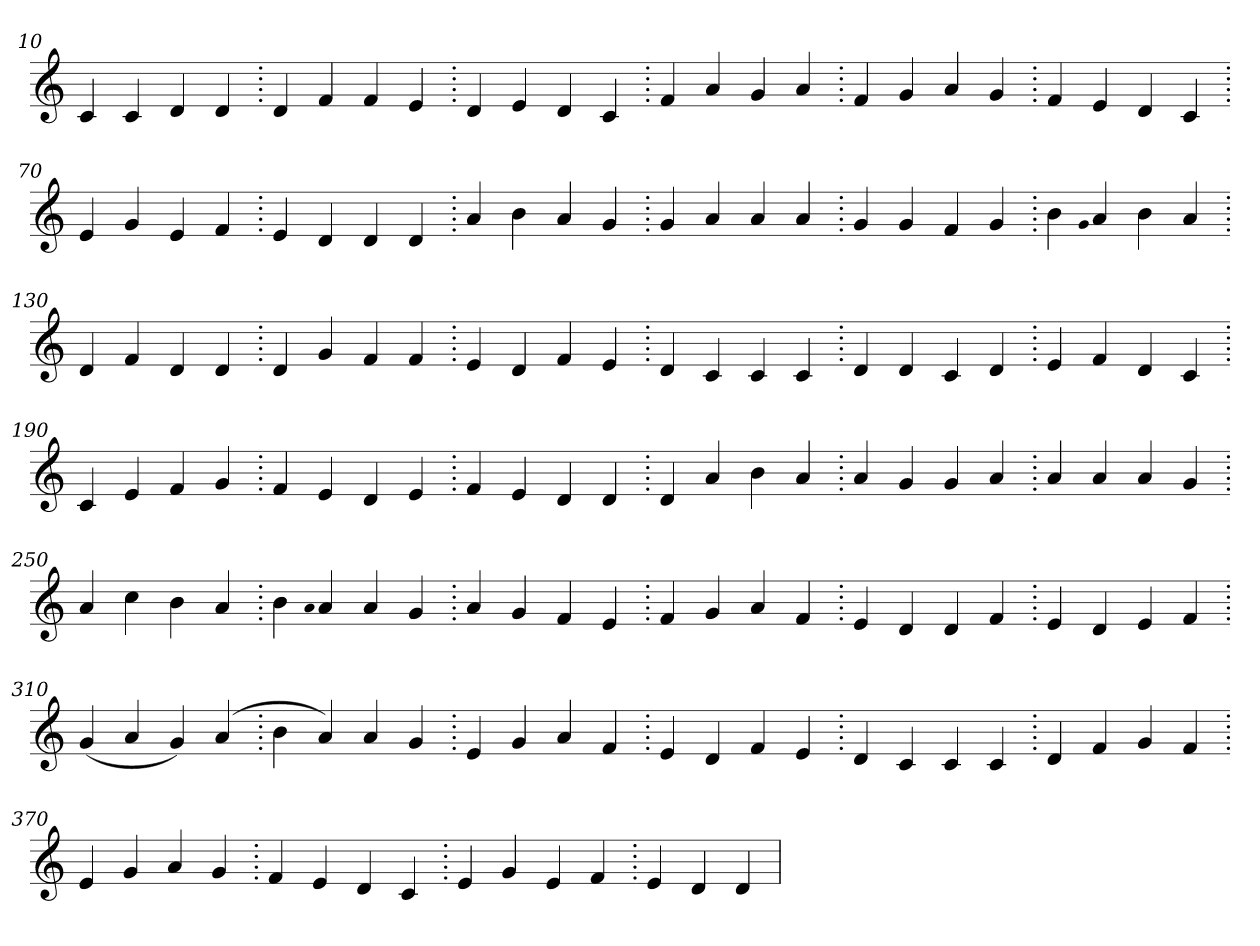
**kern
*part1
*staff1
*clefG2
=10.
4c
4c
4d
4d
=20.
4d
4f
4f
4e
=30.
4d
4e
4d
4c
=40.
4f
4a
4g
4a
=50.
4f
4g
4a
4g
=60.
4f
4e
4d
4c
=70.
4e
4g
4e
4f
=80.
4e
4d
4d
4d
=90.
4a
4b
4a
4g
=100.
4g
4a
4a
4a
=110.
4g
4g
4f
4g
=120.
4b
qqg
4a
4b
4a
=130.
4d
4f
4d
4d
=140.
4d
4g
4f
4f
=150.
4e
4d
4f
4e
=160.
4d
4c
4c
4c
=170.
4d
4d
4c
4d
=180.
4e
4f
4d
4c
=190.
4c
4e
4f
4g
=200.
4f
4e
4d
4e
=210.
4f
4e
4d
4d
=220.
4d
4a
4b
4a
=230.
4a
4g
4g
4a
=240.
4a
4a
4a
4g
=250.
4a
4cc
4b
4a
=260.
4b
qqa
4a
4a
4g
=270.
4a
4g
4f
4e
=280.
4f
4g
4a
4f
=290.
4e
4d
4d
4f
=300.
4e
4d
4e
4f
=310.
(>4g
4a
4g)
(>4a
=320.
4b
4a)
4a
4g
=330.
4e
4g
4a
4f
=340.
4e
4d
4f
4e
=350.
4d
4c
4c
4c
=360.
4d
4f
4g
4f
=370.
4e
4g
4a
4g
=380.
4f
4e
4d
4c
=390.
4e
4g
4e
4f
=400.
4e
4d
4d
=
*-
